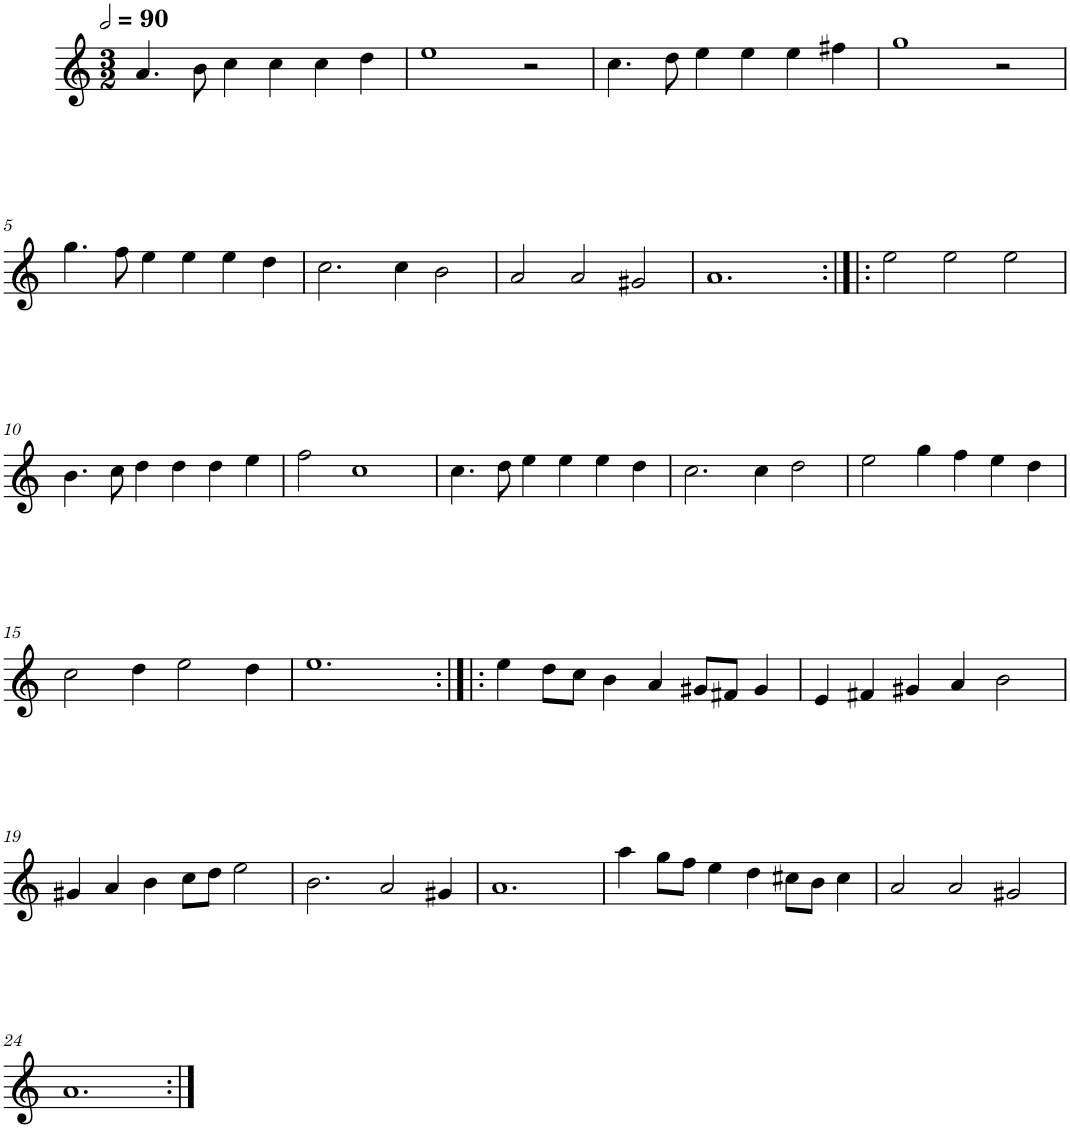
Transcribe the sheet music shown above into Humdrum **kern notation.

**kern
*part1
*staff1
*I"Cinq parties
*clefG2
*k[]
*M3/2
*MM180
=1
4.a/
8b\
4cc\
4cc\
4cc\
4dd\
=2
1ee
2r
=3
4.cc\
8dd\
4ee\
4ee\
4ee\
4ff#X\
=4
1gg
2r
!!LO:LB:g=z
=5
4.gg\
8ff\
4ee\
4ee\
4ee\
4dd\
=6
2.cc\
4cc\
2b\
=7
2a/
2a/
2g#X/
=8
1.a
=9:|!|:
2ee\
2ee\
2ee\
!!LO:LB:g=z
=10
4.b\
8cc\
4dd\
4dd\
4dd\
4ee\
=11
2ff\
1cc
=12
4.cc\
8dd\
4ee\
4ee\
4ee\
4dd\
=13
2.cc\
4cc\
2dd\
=14
2ee\
4gg\
4ff\
4ee\
4dd\
!!LO:LB:g=z
=15
2cc\
4dd\
2ee\
4dd\
=16
1.ee
=17:|!|:
4ee\
8dd\L
8cc\J
4b\
4a/
8g#X/L
8f#X/J
4g#/
=18
4e/
4f#X/
4g#X/
4a/
2b\
!!LO:LB:g=z
=19
4g#X/
4a/
4b\
8cc\L
8dd\J
2ee\
=20
2.b\
2a/
4g#X/
=21
1.a
=22
4aa\
8gg\L
8ff\J
4ee\
4dd\
8cc#X\L
8b\J
4cc#\
=23
2a/
2a/
2g#X/
!!LO:LB:g=z
=24
1.a
=:|!
*-
